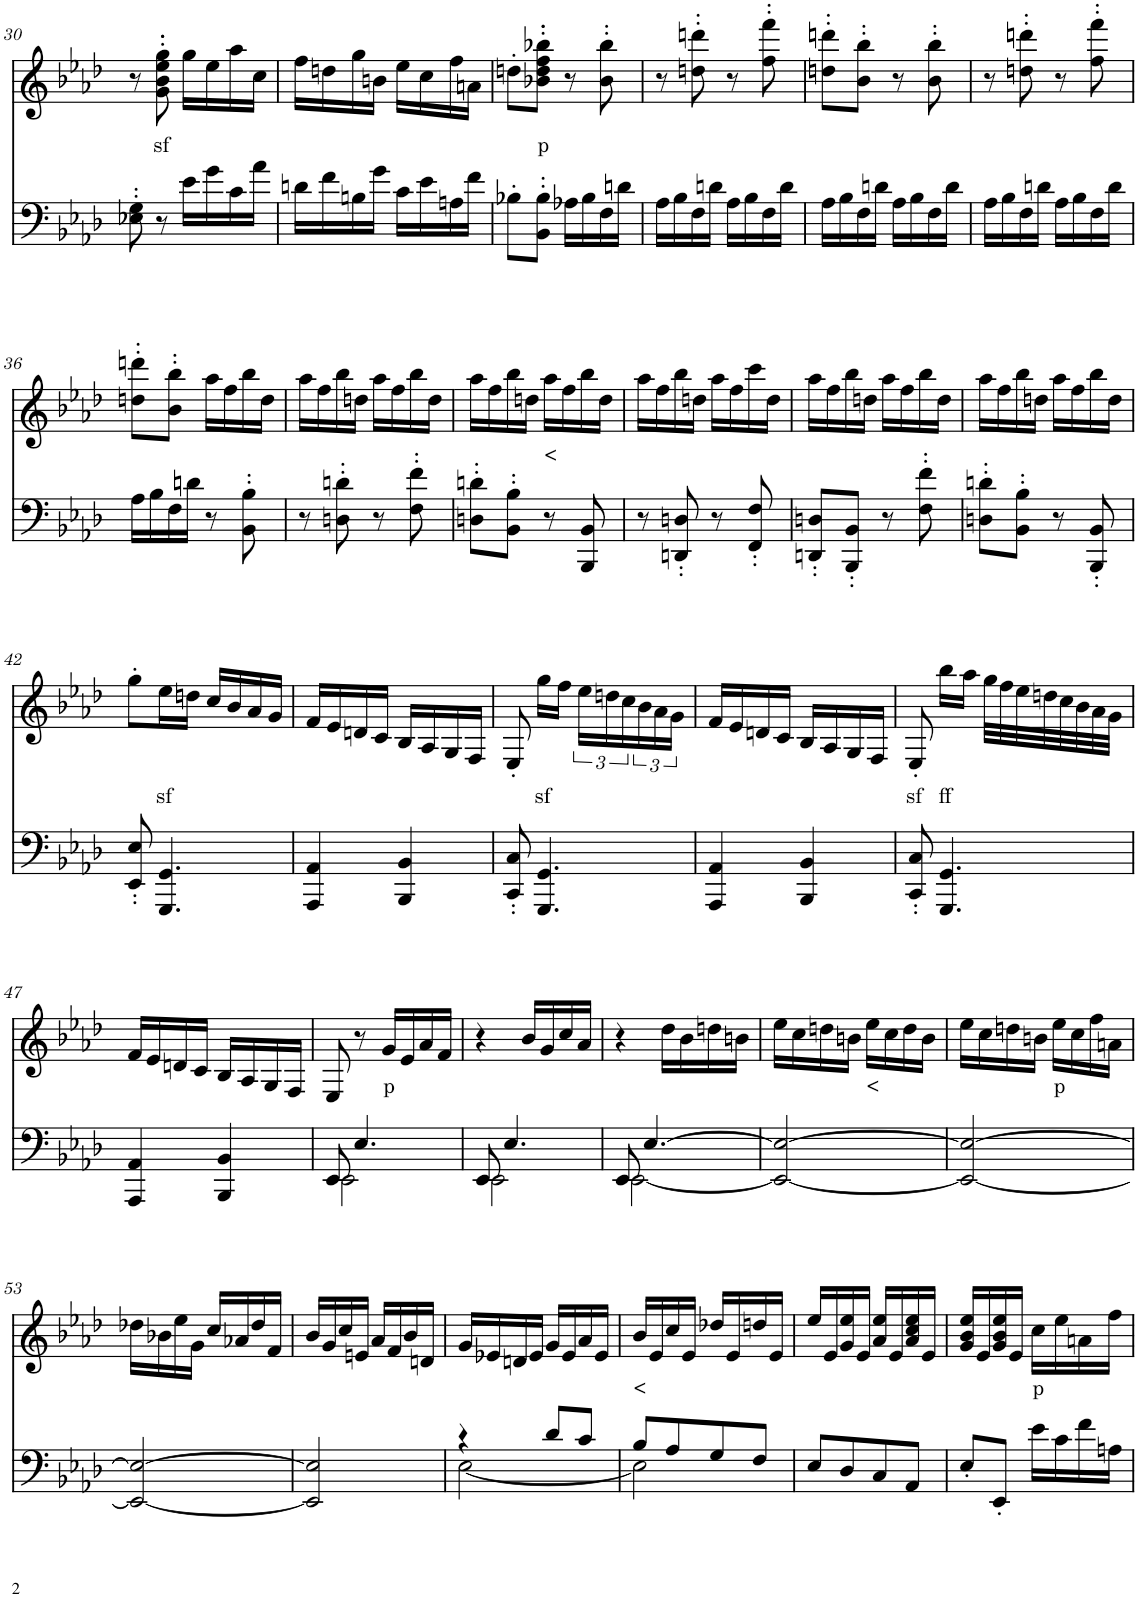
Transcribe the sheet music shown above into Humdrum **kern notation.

**kern	**kern	**text
*part2	*part1	*part1
*staff2	*staff1	*staff1
*I"piano	*I"piano	*
*I'Pno	*I'Pno	*
!!LO:PB:g=z
*clefF4	*clefG2	*
*k[b-e-a-d-]	*k[b-e-a-d-]	*
*A-:	*A-:	*
*M2/4	*M2/4	*
=30	=30	=30
8E-X\' 8G\'	8r	.
!	!	!LO:LY:b
8r	8g\' 8b-\' 8ee-\' 8gg\'	sf
16e-\LL	16gg\LL	.
16g\	16ee-\	.
16c\	16aa-\	.
16a-\JJ	16cc\JJ	.
=31	=31	=31
16dn\LL	16ff\LL	.
16f\	16ddn\	.
16Bn\	16gg\	.
16g\JJ	16bn\JJ	.
16c\LL	16ee-\LL	.
16e-\	16cc\	.
16An\	16ff\	.
16f\JJ	16an\JJ	.
=32	=32	=32
8B-X'\L	8ddn'\L	.
!	!	!LO:LY:b
8BB-\' 8B-\'J	8b-X\' 8dd\' 8ff\' 8bb-X\'J	p
16A-X\LL	8r	.
16B-\	.	.
16F\	8b-\' 8bb-\'	.
16dn\JJ	.	.
=33	=33	=33
16A-\LL	8r	.
16B-\	.	.
16F\	8ddn\' 8dddn\'	.
16dn\JJ	.	.
16A-\LL	8r	.
16B-\	.	.
16F\	8ff\' 8fff\'	.
16d\JJ	.	.
=34	=34	=34
16A-\LL	8ddn\' 8dddn\'L	.
16B-\	.	.
16F\	8b-\' 8bb-\'J	.
16dn\JJ	.	.
16A-\LL	8r	.
16B-\	.	.
16F\	8b-\' 8bb-\'	.
16d\JJ	.	.
=35	=35	=35
16A-\LL	8r	.
16B-\	.	.
16F\	8ddn\' 8dddn\'	.
16dn\JJ	.	.
16A-\LL	8r	.
16B-\	.	.
16F\	8ff\' 8fff\'	.
16d\JJ	.	.
!!LO:LB:g=z
=36	=36	=36
16A-\LL	8ddn\' 8dddn\'L	.
16B-\	.	.
16F\	8b-\' 8bb-\'J	.
16dn\JJ	.	.
8r	16aa-\LL	.
.	16ff\	.
8BB-\' 8B-\'	16bb-\	.
.	16dd\JJ	.
=37	=37	=37
8r	16aa-\LL	.
.	16ff\	.
8Dn\' 8dn\'	16bb-\	.
.	16ddn\JJ	.
8r	16aa-\LL	.
.	16ff\	.
8F\' 8f\'	16bb-\	.
.	16dd\JJ	.
=38	=38	=38
8Dn\' 8dn\'L	16aa-\LL	.
.	16ff\	.
8BB-\' 8B-\'J	16bb-\	.
.	16ddn\JJ	.
!	!	!LO:LY:b
8r	16aa-\LL	<
.	16ff\	.
8BBB-/ 8BB-/	16bb-\	.
.	16dd\JJ	.
=39	=39	=39
8r	16aa-\LL	.
.	16ff\	.
8DDn/' 8Dn/'	16bb-\	.
.	16ddn\JJ	.
8r	16aa-\LL	.
.	16ff\	.
8FF/' 8F/'	16ccc\	.
.	16dd\JJ	.
=40	=40	=40
8DDn/' 8Dn/'L	16aa-\LL	.
.	16ff\	.
8BBB-/' 8BB-/'J	16bb-\	.
.	16ddn\JJ	.
8r	16aa-\LL	.
.	16ff\	.
8F\' 8f\'	16bb-\	.
.	16dd\JJ	.
=41	=41	=41
8Dn\' 8dn\'L	16aa-\LL	.
.	16ff\	.
8BB-\' 8B-\'J	16bb-\	.
.	16ddn\JJ	.
8r	16aa-\LL	.
.	16ff\	.
8BBB-/' 8BB-/'	16bb-\	.
.	16dd\JJ	.
!!LO:LB:g=z
=42	=42	=42
8EE-/' 8E-/'	8gg'\L	.
!	!	!LO:LY:b
4.GGG/ 4.GG/	16ee-\L	sf
.	16ddn\JJ	.
.	16cc/LL	.
.	16b-/	.
.	16a-/	.
.	16g/JJ	.
=43	=43	=43
4AAA-/ 4AA-/	16f/LL	.
.	16e-/	.
.	16dn/	.
.	16c/JJ	.
4BBB-/ 4BB-/	16B-/LL	.
.	16A-/	.
.	16G/	.
.	16F/JJ	.
=44	=44	=44
8CC/' 8C/'	8E-'/	.
!	!	!LO:LY:b
4.GGG/ 4.GG/	16gg\LL	sf
.	16ff\JJ	.
.	24ee-\LL	.
.	24ddn\	.
.	24cc\	.
.	24b-\	.
.	24a-\	.
.	24g\JJ	.
=45	=45	=45
4AAA-/ 4AA-/	16f/LL	.
.	16e-/	.
.	16dn/	.
.	16c/JJ	.
4BBB-/ 4BB-/	16B-/LL	.
.	16A-/	.
.	16G/	.
.	16F/JJ	.
=46	=46	=46
!	!	!LO:LY:b
8CC/' 8C/'	8E-'/	sf
!	!	!LO:LY:b
4.GGG/ 4.GG/	16bb-\LL	ff
.	16aa-\JJ	.
.	32gg\LLL	.
.	32ff\	.
.	32ee-\	.
.	32ddn\	.
.	32cc\	.
.	32b-\	.
.	32a-\	.
.	32g\JJJ	.
!!LO:LB:g=z
=47	=47	=47
4AAA-/ 4AA-/	16f/LL	.
.	16e-/	.
.	16dn/	.
.	16c/JJ	.
4BBB-/ 4BB-/	16B-/LL	.
.	16A-/	.
.	16G/	.
.	16F/JJ	.
=48	=48	=48
*^	*	*
8EE-/	2EE-\	8E-/	.
4.E-/	.	8r	.
!	!	!	!LO:LY:b
.	.	16g/LL	p
.	.	16e-/	.
.	.	16a-/	.
.	.	16f/JJ	.
=49	=49	=49	=49
8EE-/	2EE-\	4r	.
4.E-/	.	.	.
.	.	16b-/LL	.
.	.	16g/	.
.	.	16cc/	.
.	.	16a-/JJ	.
=50	=50	=50	=50
8EE-/	[2EE-\	4r	.
[4.E-/	.	.	.
.	.	16dd-\LL	.
.	.	16b-\	.
.	.	16ddn\	.
.	.	16bn\JJ	.
*v	*v	*	*
=51	=51	=51
2EE-/_ 2E-/_	16ee-\LL	.
.	16cc\	.
.	16ddn\	.
.	16bn\JJ	.
!	!	!LO:LY:b
.	16ee-\LL	<
.	16cc\	.
.	16dd\	.
.	16b\JJ	.
=52	=52	=52
2EE-/_ 2E-/_	16ee-\LL	.
.	16cc\	.
.	16ddn\	.
.	16bn\JJ	.
!	!	!LO:LY:b
.	16ee-\LL	p
.	16cc\	.
.	16ff\	.
.	16an\JJ	.
!!LO:LB:g=z
=53	=53	=53
2EE-/_ 2E-/_	16dd-X\LL	.
.	16b-X\	.
.	16ee-\	.
.	16g\JJ	.
.	16cc/LL	.
.	16a-X/	.
.	16dd-/	.
.	16f/JJ	.
=54	=54	=54
2EE-/] 2E-/]	16b-/LL	.
.	16g/	.
.	16cc/	.
.	16en/JJ	.
.	16a-/LL	.
.	16f/	.
.	16b-/	.
.	16dn/JJ	.
=55	=55	=55
*^	*	*
4r	[2E-\	16g/LL	.
.	.	16e-X/	.
.	.	16dn/	.
.	.	16e-/JJ	.
8d-/L	.	16g/LL	.
.	.	16e-/	.
8c/J	.	16a-/	.
.	.	16e-/JJ	.
=56	=56	=56	=56
!	!	!	!LO:LY:b
8B-/L	2E-\]	16b-/LL	<
.	.	16e-/	.
8A-/	.	16cc/	.
.	.	16e-/JJ	.
8G/	.	16dd-X/LL	.
.	.	16e-/	.
8F/J	.	16ddn/	.
.	.	16e-/JJ	.
*v	*v	*	*
=57	=57	=57
8E-/L	16ee-/LL	.
.	16e-/	.
8D-/	16g/ 16ee-/	.
.	16e-/JJ	.
8C/	16a-/ 16ee-/LL	.
.	16e-/	.
8AA-/J	16a-/ 16cc/ 16ee-/	.
.	16e-/JJ	.
=58	=58	=58
8E-'/L	16g/ 16b-/ 16ee-/LL	.
.	16e-/	.
8EE-'/J	16g/ 16b-/ 16ee-/	.
.	16e-/JJ	.
!	!	!LO:LY:b
16e-\LL	16cc\LL	p
16c\	16ee-\	.
16f\	16an\	.
16An\JJ	16ff\JJ	.
=	=	=
*-	*-	*-
